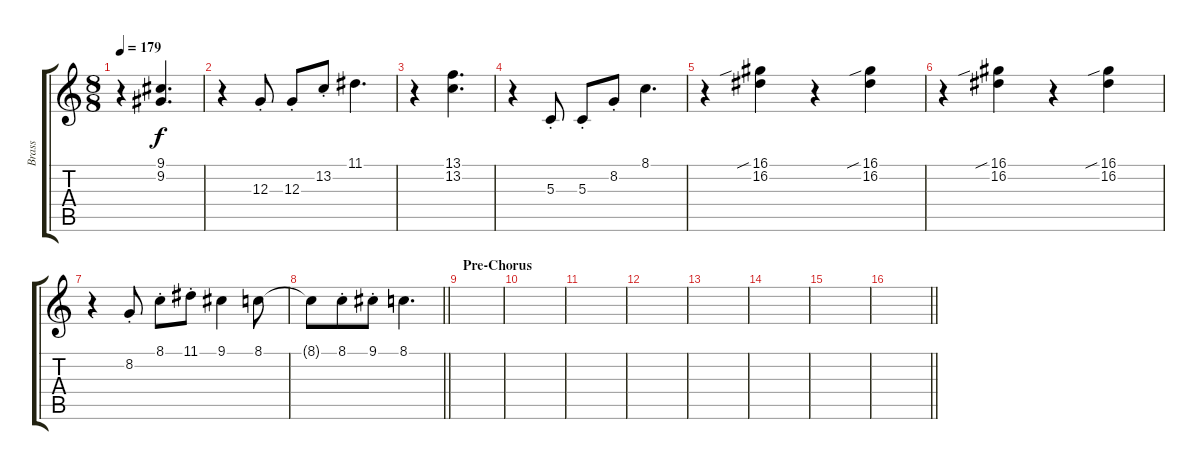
\track ("Brass" "Brass") {instrument brasssection}
\staff {score tabs}
\tuning (E4 B3 G3 D3 A2 E2) {hide}
\ts (8 8)
\tempo 179
\clef g2
\ks c
r.4{dy f} (9.1 9.2).4{d} |
r.4 12.3{st}.8 12.3{st}.8 13.2{st}.8 11.1.4{d} |
r.4 (13.1 13.2).4{d} |
r.4 5.3{st}.8 5.3{st}.8 8.2{st}.8 8.1.4{d} |
r.4 (16.1{sib} 16.2).4 r.4 (16.1{sib} 16.2).4 |
r.4 (16.1{sib} 16.2).4 r.4 (16.1{sib} 16.2).4 |
r.4 8.2{st}.8 8.1{st}.8 11.1{st}.8 9.1.4 8.1.8 |
\barLineRight lightlight
8.1{t}.8 8.1{st}.8 9.1{st}.8 8.1.4{d} |
\section ("" "Pre-Chorus")
|
|
|
|
|
|
|
\barLineRight lightlight
